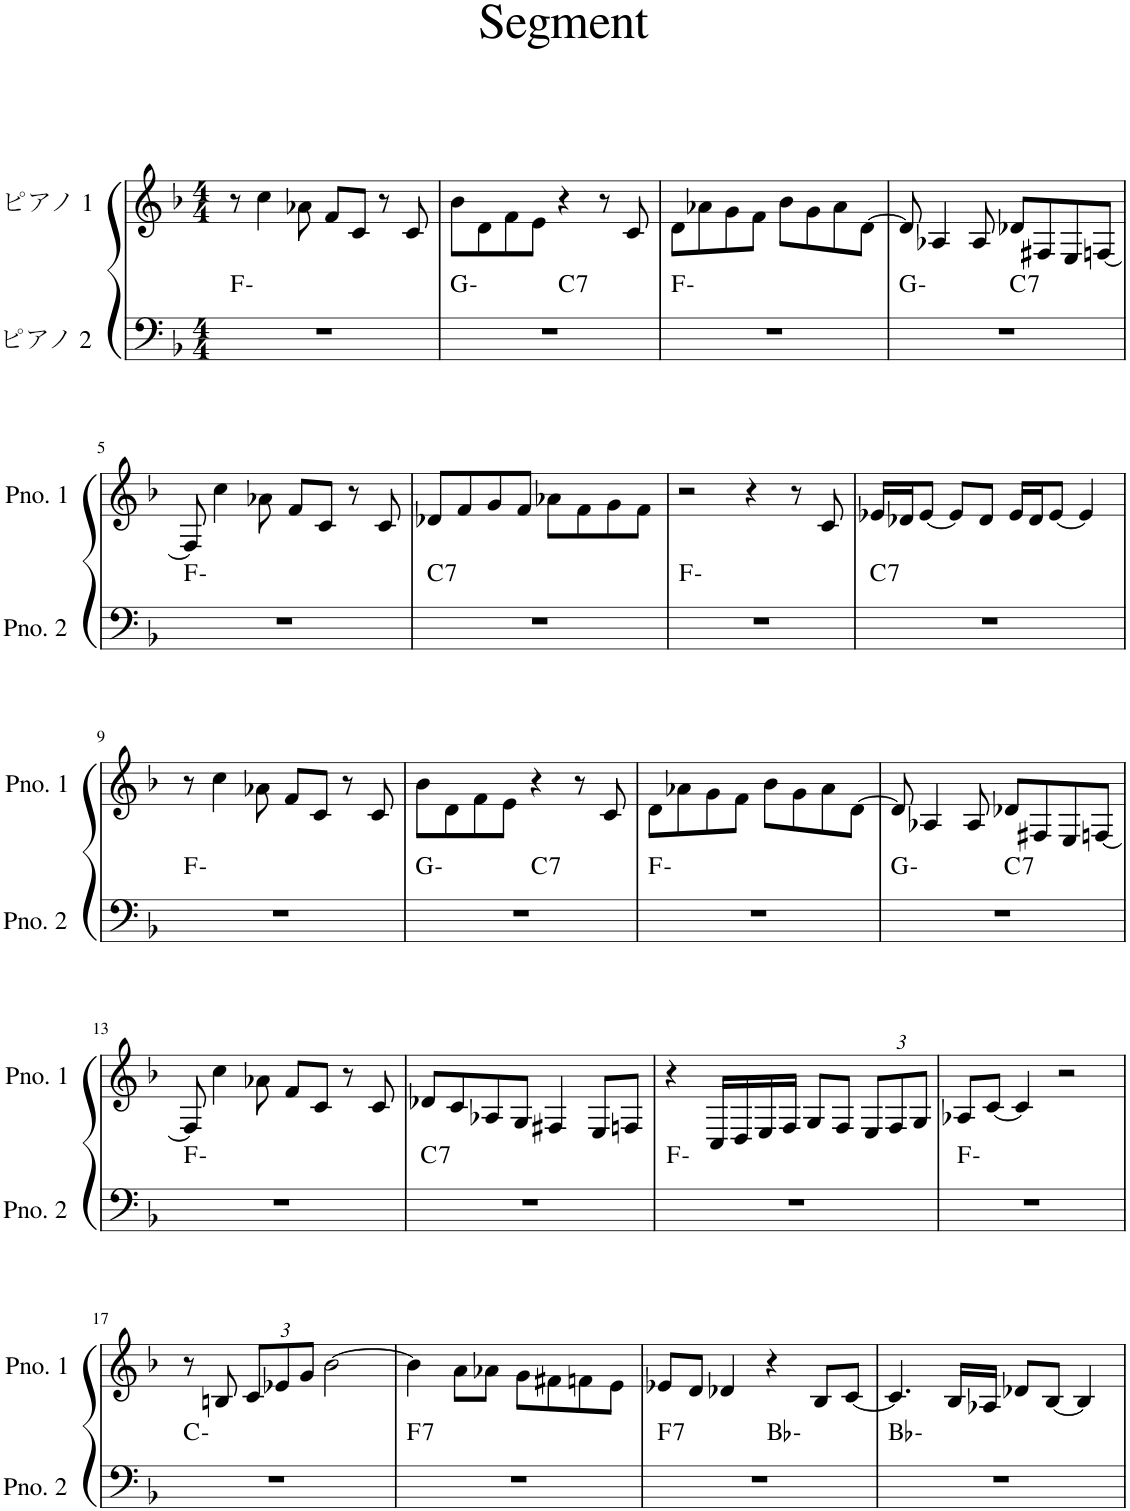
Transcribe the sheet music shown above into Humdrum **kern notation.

**kern	**harte	**kern
*part2	*part2	*part1
*staff2	*	*staff1
*I"ピアノ 2	*	*I"ピアノ 1
*clefF4	*	*clefG2
*k[b-]	*	*k[b-]
*M4/4	*	*M4/4
=1	=1	=1
1r	F:min	8r
.	.	4cc\
.	.	8a-X\
.	.	8f/L
.	.	8c/J
.	.	8r
.	.	8c/
=2	=2	=2
*^	*	*
1r	2ryy	G:min	8b-\L
.	.	.	8d\
.	.	.	8f\
.	.	.	8e\J
!	!	!LO:H:kt=7	!
.	2ryy	C:7	4r
.	.	.	8r
.	.	.	8c/
*v	*v	*	*
=3	=3	=3
1r	F:min	8d\L
.	.	8a-X\
.	.	8g\
.	.	8f\J
.	.	8b-\L
.	.	8g\
.	.	8a-\
.	.	[8d\J
=4	=4	=4
*^	*	*
1r	2ryy	G:min	8d/]
.	.	.	4A-X/
.	.	.	8A-/
!	!	!LO:H:kt=7	!
.	2ryy	C:7	8d-X/L
.	.	.	8F#X/
.	.	.	8E/
.	.	.	[8Fn/J
*v	*v	*	*
!!LO:LB:g=z
=5	=5	=5
1r	F:min	8F/]
.	.	4cc\
.	.	8a-X\
.	.	8f/L
.	.	8c/J
.	.	8r
.	.	8c/
=6	=6	=6
!	!LO:H:kt=7	!
1r	C:7	8d-X/L
.	.	8f/
.	.	8g/
.	.	8f/J
.	.	8a-X\L
.	.	8f\
.	.	8g\
.	.	8f\J
=7	=7	=7
1r	F:min	2r
.	.	4r
.	.	8r
.	.	8c/
=8	=8	=8
!	!LO:H:kt=7	!
1r	C:7	16e-X/LL
.	.	16d-X/J
.	.	[8e-/J
.	.	8e-/L]
.	.	8d-/J
.	.	16e-/LL
.	.	16d-/J
.	.	[8e-/J
.	.	4e-/]
!!LO:LB:g=z
=9	=9	=9
1r	F:min	8r
.	.	4cc\
.	.	8a-X\
.	.	8f/L
.	.	8c/J
.	.	8r
.	.	8c/
=10	=10	=10
*^	*	*
1r	2ryy	G:min	8b-\L
.	.	.	8d\
.	.	.	8f\
.	.	.	8e\J
!	!	!LO:H:kt=7	!
.	2ryy	C:7	4r
.	.	.	8r
.	.	.	8c/
*v	*v	*	*
=11	=11	=11
1r	F:min	8d\L
.	.	8a-X\
.	.	8g\
.	.	8f\J
.	.	8b-\L
.	.	8g\
.	.	8a-\
.	.	[8d\J
=12	=12	=12
*^	*	*
1r	2ryy	G:min	8d/]
.	.	.	4A-X/
.	.	.	8A-/
!	!	!LO:H:kt=7	!
.	2ryy	C:7	8d-X/L
.	.	.	8F#X/
.	.	.	8E/
.	.	.	[8Fn/J
*v	*v	*	*
!!LO:LB:g=z
=13	=13	=13
1r	F:min	8F/]
.	.	4cc\
.	.	8a-X\
.	.	8f/L
.	.	8c/J
.	.	8r
.	.	8c/
=14	=14	=14
!	!LO:H:kt=7	!
1r	C:7	8d-X/L
.	.	8c/
.	.	8A-X/
.	.	8G/J
.	.	4F#X/
.	.	8E/L
.	.	8Fn/J
=15	=15	=15
1r	F:min	4r
.	.	16C/LL
.	.	16D/
.	.	16E/
.	.	16F/JJ
.	.	8G/L
.	.	8F/J
*	*	*Xbrackettup
.	.	12E/L
.	.	12F/
.	.	12G/J
=16	=16	=16
1r	F:min	8A-X/L
.	.	[8c/J
.	.	4c/]
.	.	2r
!!LO:LB:g=z
=17	=17	=17
1r	C:min	8r
.	.	8Bn/
.	.	12c/L
.	.	12e-X/
.	.	12g/J
.	.	[2b-\
=18	=18	=18
!	!LO:H:kt=7	!
1r	F:7	4b-\]
.	.	8a\L
.	.	8a-X\J
.	.	8g\L
.	.	8f#X\
.	.	8fn\
.	.	8e\J
=19	=19	=19
!	!LO:H:kt=7	!
*^	*	*
1r	2ryy	F:7	8e-X/L
.	.	.	8d/J
.	.	.	4d-X/
.	2ryy	Bb:min	4r
.	.	.	8B-/L
.	.	.	[8c/J
*v	*v	*	*
=20	=20	=20
1r	Bb:min	4.c/]
.	.	16B-/LL
.	.	16A-X/JJ
.	.	8d-X/L
.	.	[8B-/J
.	.	4B-/]
=	=	=
*-	*-	*-
